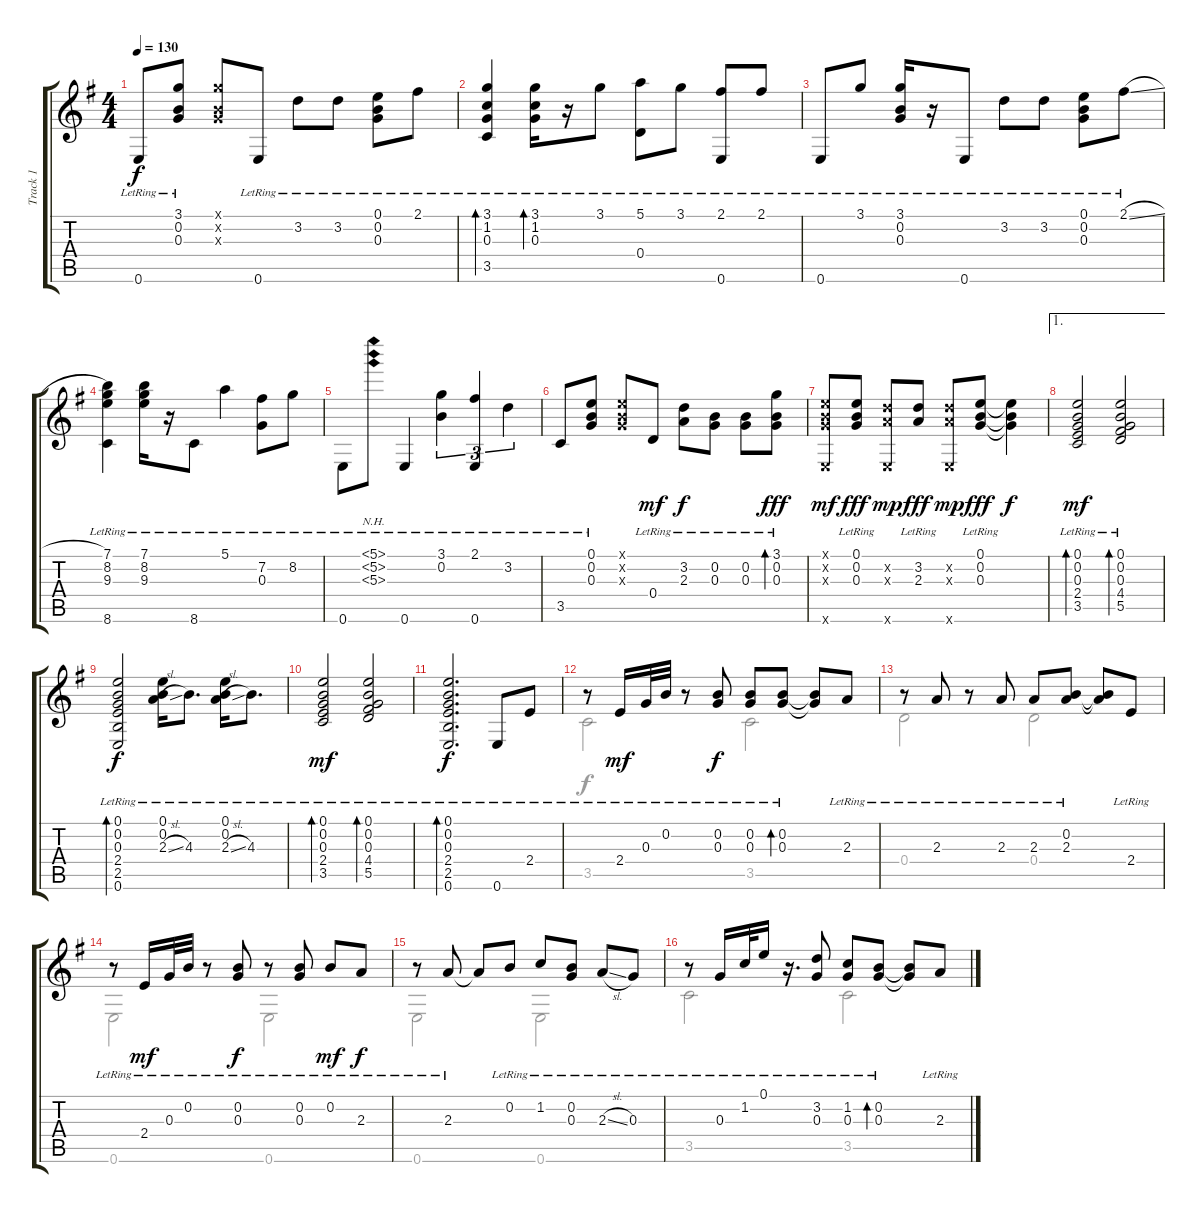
\track ("Track 1" "Track 1") {instrument acousticguitarsteel}
\staff {score tabs}
\tuning (E4 B3 G3 D3 A2 E2) {hide}
\voice
\ts (4 4)
\tempo 130
\clef g2
\ks g
0.6{lr}.8{dy f} (3.1{lr} 0.2{lr} 0.3{lr}).8 (3.1{x} 0.2{x} 0.3{x}).8 0.6{lr}.8 3.2{lr}.8 3.2{lr}.8 (0.1{lr} 0.2{lr} 0.3{lr}).8 2.1{lr}.8 |
(3.1{lr} 1.2{lr} 0.3{lr} 3.5{lr}).4{bd 60} (3.1{lr} 1.2{lr} 0.3{lr}).16{bd 240} r.16 3.1{lr}.8 (5.1 0.4{lr}).8 3.1{lr}.8 (2.1{lr} 0.6{lr}).8 2.1{lr}.8 |
0.6{lr}.8 3.1{lr}.8 (3.1{lr} 0.2{lr} 0.3{lr}).16 r.16 0.6{lr}.8 3.2{lr}.8 3.2{lr}.8 (0.1{lr} 0.2{lr} 0.3{lr}).8 2.1{sl lr}.8 |
(7.1{lr} 8.2{lr} 9.3{lr} 8.6{lr}).4 (7.1{lr} 8.2{lr} 9.3{lr}).16 r.16 8.6{lr}.8 5.1{lr}.4 (7.2{lr} 0.3{lr}).8 8.2{lr}.8 |
0.6{lr}.8 (5.1{nh lr} 5.2{nh lr} 5.3{nh lr}).8 0.6{lr}.4 (3.1{lr} 0.2{lr}).4{tu (3 2)} (2.1{lr} 0.6{lr}).4{tu (3 2)} 3.2{lr}.4{tu (3 2)} |
3.5{lr}.8 (0.1{lr} 0.2{lr} 0.3{lr}).8 (0.1{x} 0.2{x} 0.3{x}).8 0.4{lr}.8{dy mf} (3.2{lr} 2.3{lr}).8{dy f} (0.2{lr} 0.3{lr}).8 (0.2{lr} 0.3{lr}).8 (3.1{lr} 0.2 0.3).8{bd 60 dy fff} |
(0.1{x} 0.2{x} 0.3{x} 0.6{x}).8{dy mf} (0.1{lr} 0.2{lr} 0.3{lr}).8{dy fff} (3.2{x} 2.3{x} 0.6{x}).8{dy mp} (3.2{lr} 2.3{lr}).8{dy fff} (3.2{x} 2.3{x} 0.6{x}).8{dy mp} (0.1{lr} 0.2{lr} 0.3{lr}).8{dy fff} (0.1{t} 0.2{t} 0.3{t}).4{dy f} |
\ae 1
(0.1{lr} 0.2{lr} 0.3{lr} 2.4{lr} 3.5{lr}).2{bd 120 dy mf} (0.1{lr} 0.2{lr} 0.3{lr} 4.4{lr} 5.5{lr}).2{bd 60} |
(0.1{lr} 0.2{lr} 0.3{lr} 2.4{lr} 2.5{lr} 0.6{lr}).2{bd 60 dy f} (0.1{lr} 0.2{lr} 2.3{sl lr}).16 4.3{lr}.8{d} (0.1{lr} 0.2{lr} 2.3{sl lr}).16 4.3{lr}.8{d} |
(0.1{lr} 0.2{lr} 0.3{lr} 2.4{lr} 3.5{lr}).2{bd 120 dy mf} (0.1{lr} 0.2{lr} 0.3{lr} 4.4{lr} 5.5{lr}).2{bd 60} |
(0.1{lr} 0.2{lr} 0.3{lr} 2.4{lr} 2.5{lr} 0.6{lr}).2{d bd 60 dy f} 0.6{lr}.8 2.4{lr}.8 |
r.8 2.4{lr}.16{dy mf} 0.3{lr}.32 0.2{lr}.32 r.8 (0.2{lr} 0.3{lr}).8{dy f} (0.2{lr} 0.3{lr}).8 (0.2{lr} 0.3{lr}).8{bd 60} (0.2{t} 0.3{t}).8 2.3{lr}.8 |
r.8 2.3{lr}.8 r.8 2.3{lr}.8 2.3{lr}.8 (0.2{lr} 2.3).8 (0.2{t} 2.3{t}).8 2.4{lr}.8 |
r.8 2.4{lr}.16{dy mf} 0.3{lr}.32 0.2{lr}.32 r.8 (0.2{lr} 0.3{lr}).8{dy f} r.8 (0.2{lr} 0.3{lr}).8 0.2{lr}.8{dy mf} 2.3{lr}.8{dy f} |
r.8 2.3{lr}.8 2.3{t}.8 0.2{lr}.8 1.2{lr}.8 (0.2{lr} 0.3{lr}).8 2.3{sl lr}.8 0.3{lr}.8 |
r.8 0.3{lr}.16 1.2{lr}.32 0.1{lr}.16 r.16{d} (3.2{lr} 0.3{lr}).8 (1.2{lr} 0.3{lr}).8 (0.2{lr} 0.3{lr}).8{bd 60} (0.2{t} 0.3{t}).8 2.3{lr}.8
\voice
\clef g2
\ottava regular
\simile none
\ks g
|
|
|
|
|
|
|
|
|
|
|
3.5.2 3.5.2 |
0.4.2 0.4.2 |
0.6.2 0.6.2 |
0.6.2 0.6.2 |
3.5.2 3.5.2
